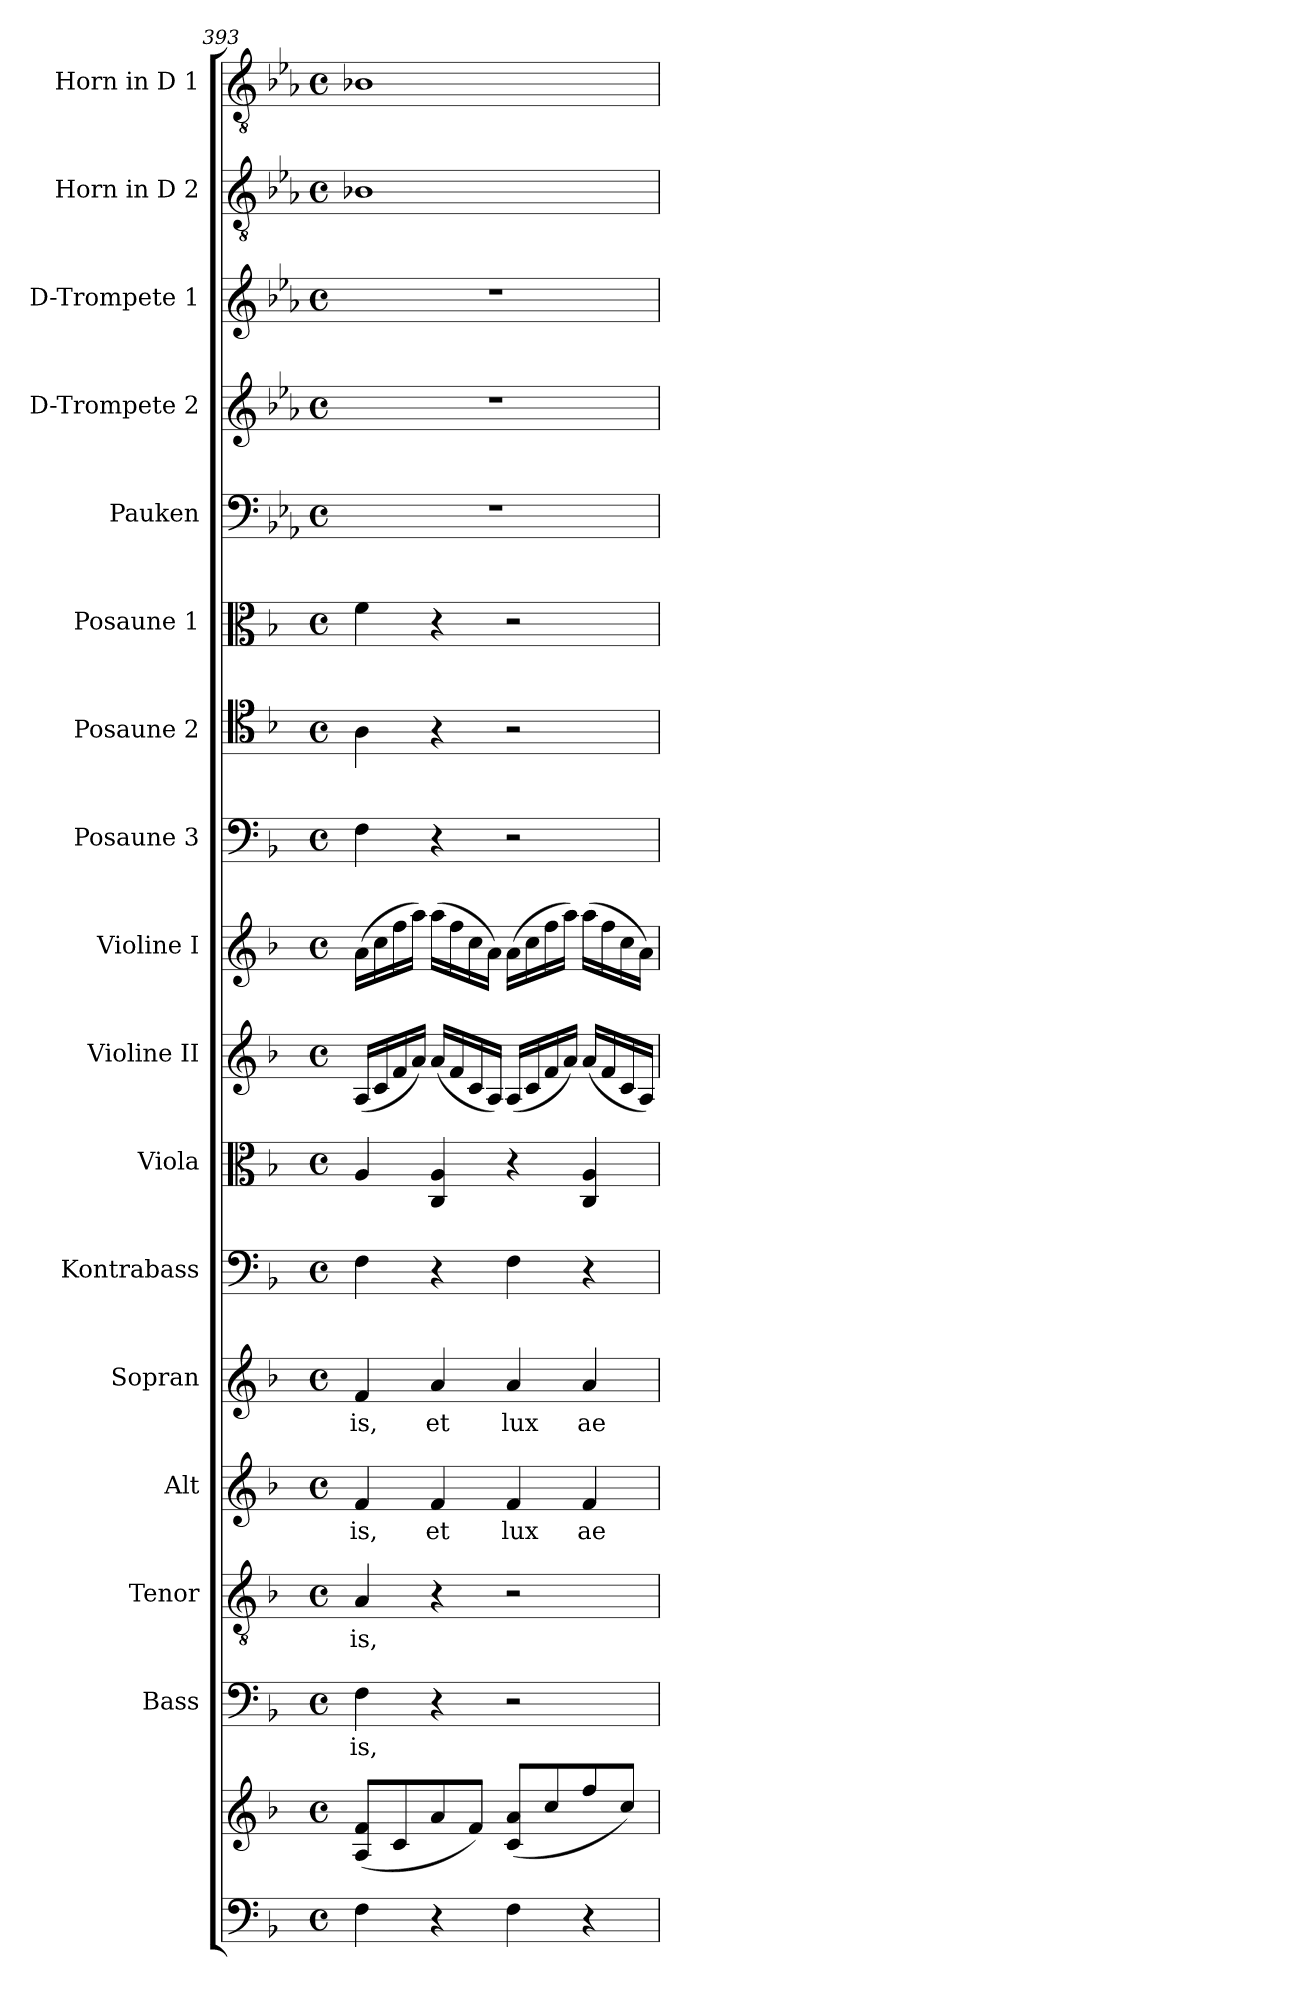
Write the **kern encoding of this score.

**kern	**kern	**kern	**text	**kern	**text	**kern	**text	**kern	**text	**kern	**kern	**kern	**kern	**kern	**kern	**kern	**kern	**kern	**kern	**kern	**kern
*part17	*part17	*part16	*part16	*part15	*part15	*part14	*part14	*part13	*part13	*part12	*part11	*part10	*part9	*part8	*part7	*part6	*part5	*part4	*part3	*part2	*part1
*staff18	*staff17	*staff16	*staff16	*staff15	*staff15	*staff14	*staff14	*staff13	*staff13	*staff12	*staff11	*staff10	*staff9	*staff8	*staff7	*staff6	*staff5	*staff4	*staff3	*staff2	*staff1
*	*	*I"Bass	*	*I"Tenor	*	*I"Alt	*	*I"Sopran	*	*I"Kontrabass	*I"Viola	*I"Violine II	*I"Violine I	*I"Posaune 3	*I"Posaune 2	*I"Posaune 1	*I"Pauken	*I"D-Trompete 2	*I"D-Trompete 1	*I"Horn in D 2	*I"Horn in D 1
*	*	*I'B.	*	*I'T.	*	*I'A.	*	*I'S.	*	*I'Kb.	*I'Vla.	*I'Vl. II	*I'Vl. I	*I'Pos. 3	*I'Pos. 2	*I'Pos. 1	*I'Pk.	*I'D Trp. 2	*I'D Trp. 1	*I'Hrn. 2	*I'Hrn. 1
!!LO:PB:g=z
*clefF4	*clefG2	*clefF4	*	*clefGv2	*	*clefG2	*	*clefG2	*	*clefF4	*clefC3	*clefG2	*clefG2	*clefF4	*clefC4	*clefC3	*clefF4	*clefG2	*clefG2	*clefGv2	*clefGv2
*	*	*	*	*	*	*	*	*	*	*ITrd7c12	*	*	*	*	*	*	*ITrd-1c-2	*ITrd-1c-2	*ITrd-1c-2	*ITrd-1c-2	*ITrd-1c-2
*k[b-]	*k[b-]	*k[b-]	*	*k[b-]	*	*k[b-]	*	*k[b-]	*	*k[b-]	*k[b-]	*k[b-]	*k[b-]	*k[b-]	*k[b-]	*k[b-]	*k[b-]	*k[b-]	*k[b-]	*k[b-]	*k[b-]
*F:	*F:	*F:	*	*F:	*	*F:	*	*F:	*	*F:	*F:	*F:	*F:	*F:	*F:	*F:	*F:	*F:	*F:	*F:	*F:
*M4/4	*M4/4	*M4/4	*	*M4/4	*	*M4/4	*	*M4/4	*	*M4/4	*M4/4	*M4/4	*M4/4	*M4/4	*M4/4	*M4/4	*M4/4	*M4/4	*M4/4	*M4/4	*M4/4
*met(c)	*met(c)	*met(c)	*	*met(c)	*	*met(c)	*	*met(c)	*	*met(c)	*met(c)	*met(c)	*met(c)	*met(c)	*met(c)	*met(c)	*met(c)	*met(c)	*met(c)	*met(c)	*met(c)
=393	=393	=393	=393	=393	=393	=393	=393	=393	=393	=393	=393	=393	=393	=393	=393	=393	=393	=393	=393	=393	=393
!	!	!	!LO:LY:b	!	!LO:LY:b	!	!LO:LY:b	!	!LO:LY:b	!	!	!	!	!	!	!	!	!	!	!	!
4F\	(<8A/ 8f/L	4F\	-is,	4A/	-is,	4f/	-is,	4f/	-is,	4FF\	4A/	(<16A/LL	(>16a\LL	4F\	4A\	4f\	1r	1r	1r	1cn	1cn
.	.	.	.	.	.	.	.	.	.	.	.	16c/	16cc\	.	.	.	.	.	.	.	.
.	8c/	.	.	.	.	.	.	.	.	.	.	16f/	16ff\	.	.	.	.	.	.	.	.
.	.	.	.	.	.	.	.	.	.	.	.	16a/JJ)	16aa\JJ)	.	.	.	.	.	.	.	.
!	!	!	!	!	!	!	!LO:LY:b	!	!LO:LY:b	!	!	!	!	!	!	!	!	!	!	!	!
4r	8a/	4r	.	4r	.	4f/	et	4a/	et	4r	4C/ 4A/	(<16a/LL	(>16aa\LL	4r	4r	4r	.	.	.	.	.
.	.	.	.	.	.	.	.	.	.	.	.	16f/	16ff\	.	.	.	.	.	.	.	.
.	8f/J)	.	.	.	.	.	.	.	.	.	.	16c/	16cc\	.	.	.	.	.	.	.	.
.	.	.	.	.	.	.	.	.	.	.	.	16A/JJ)	16a\JJ)	.	.	.	.	.	.	.	.
!	!	!	!	!	!	!	!LO:LY:b	!	!LO:LY:b	!	!	!	!	!	!	!	!	!	!	!	!
4F\	(<8c/ 8a/L	2r	.	2r	.	4f/	lux	4a/	lux	4FF\	4r	(<16A/LL	(>16a\LL	2r	2r	2r	.	.	.	.	.
.	.	.	.	.	.	.	.	.	.	.	.	16c/	16cc\	.	.	.	.	.	.	.	.
.	8cc/	.	.	.	.	.	.	.	.	.	.	16f/	16ff\	.	.	.	.	.	.	.	.
.	.	.	.	.	.	.	.	.	.	.	.	16a/JJ)	16aa\JJ)	.	.	.	.	.	.	.	.
!	!	!	!	!	!	!	!LO:LY:b	!	!LO:LY:b	!	!	!	!	!	!	!	!	!	!	!	!
4r	8ff/	.	.	.	.	4f/	ae-	4a/	ae-	4r	4C/ 4A/	(<16a/LL	(>16aa\LL	.	.	.	.	.	.	.	.
.	.	.	.	.	.	.	.	.	.	.	.	16f/	16ff\	.	.	.	.	.	.	.	.
.	8cc/J)	.	.	.	.	.	.	.	.	.	.	16c/	16cc\	.	.	.	.	.	.	.	.
.	.	.	.	.	.	.	.	.	.	.	.	16A/JJ)	16a\JJ)	.	.	.	.	.	.	.	.
=	=	=	=	=	=	=	=	=	=	=	=	=	=	=	=	=	=	=	=	=	=
*-	*-	*-	*-	*-	*-	*-	*-	*-	*-	*-	*-	*-	*-	*-	*-	*-	*-	*-	*-	*-	*-
